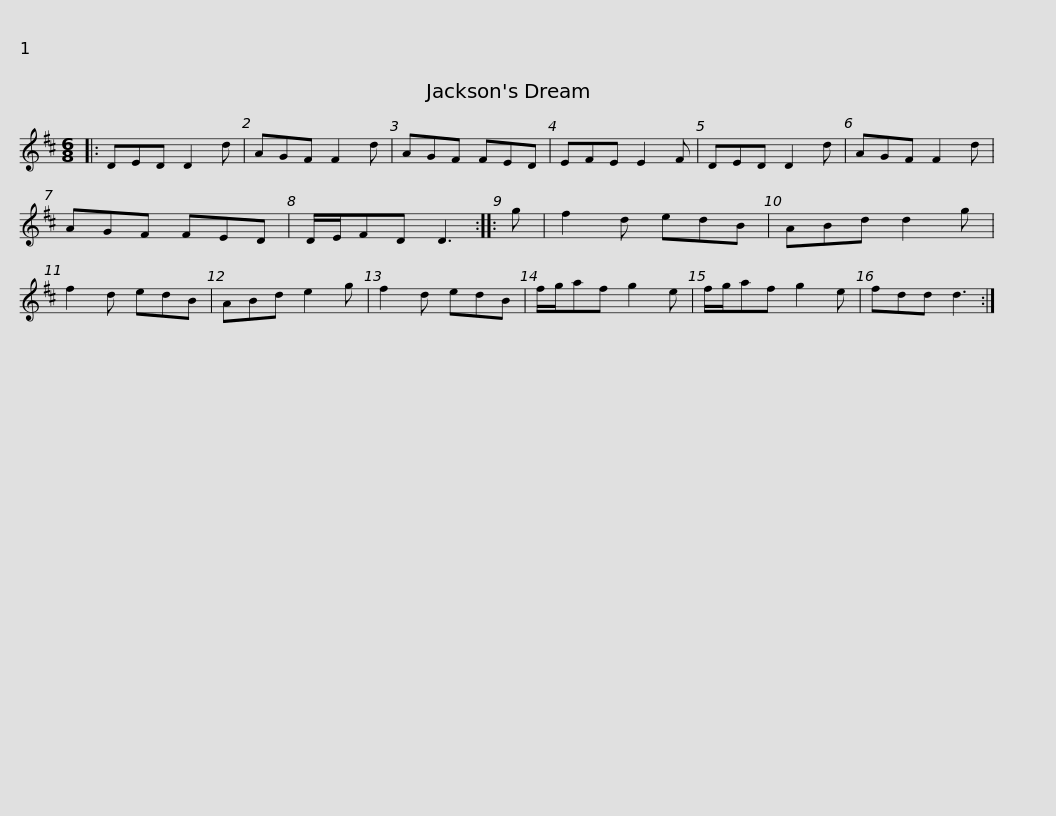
X:1
L:1/8
M:6/8
I:linebreak $
K:D
V:1 treble
V:1
|: DED D2 d | AGF F2 d | AGF FED | EFE E2 F | DED D2 d | %5
 AGF F2 d | AGF FED |$ D/E/FD D3 :: g | f2 d edB | %10
 ABd d2 g | f2 d edB | ABd e2 g | f2 d edB | f/g/af g2 e |$ %15
 f/g/af g2 e | fdd d3 :| %17
